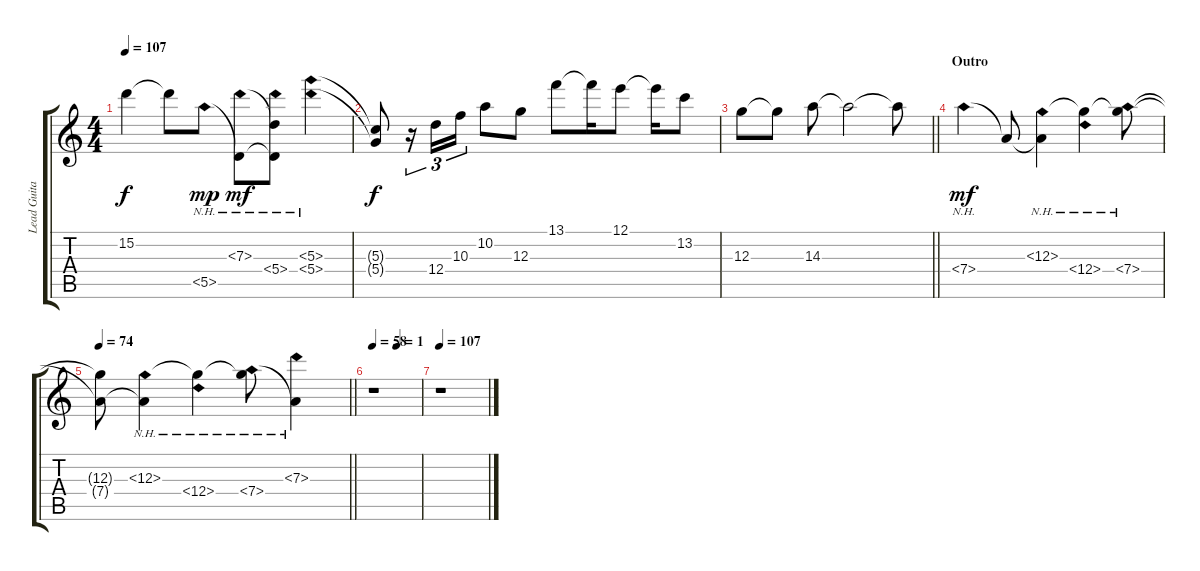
\track ("Lead Guitar" "Lead Guita") {instrument acousticguitarnylon}
\staff {score tabs}
\tuning (E4 B3 G3 D3 A2 E2) {hide}
\ts (4 4)
\tempo 107
\clef g2
\ks c
15.2.4{dy f} 15.2{t}.8 5.5{nh}.8{dy mp} (7.3{nh} 5.5{t}).8{dy mf} (7.3{t} 5.4{nh} 5.5{t}).8 (5.3{nh} 5.4{nh}).4 |
(5.3{t} 5.4{t}).8{dy f} r.16{tu (3 2)} 12.4.16{tu (3 2)} 10.3.16{tu (3 2)} 10.2.8 12.3.8 13.1.8 13.1{t}.16 12.1.8 12.1{t}.16 13.2.8 |
\barLineRight lightlight
12.3.8 12.3{t}.8 14.3.8 14.3{t}.2 14.3{t}.8 |
\section ("" "Outro")
7.4{nh}.4{dy mf} 7.4{t}.8 (12.3{nh} 7.4{t}).4 (12.3{t} 12.4{nh}).4 (12.3{t} 7.4{nh}).8 |
\tempo 74
\barLineRight lightlight
(12.3{t} 7.4{t}).8 (12.3{nh} 7.4{t}).4 (12.3{t} 12.4{nh}).4 (12.3{t} 7.4{nh}).8 (7.3{nh} 7.4{t}).4 |
\tempo 58
\tempo (1 0.5)
r.1 |
\tempo 107
r.1
